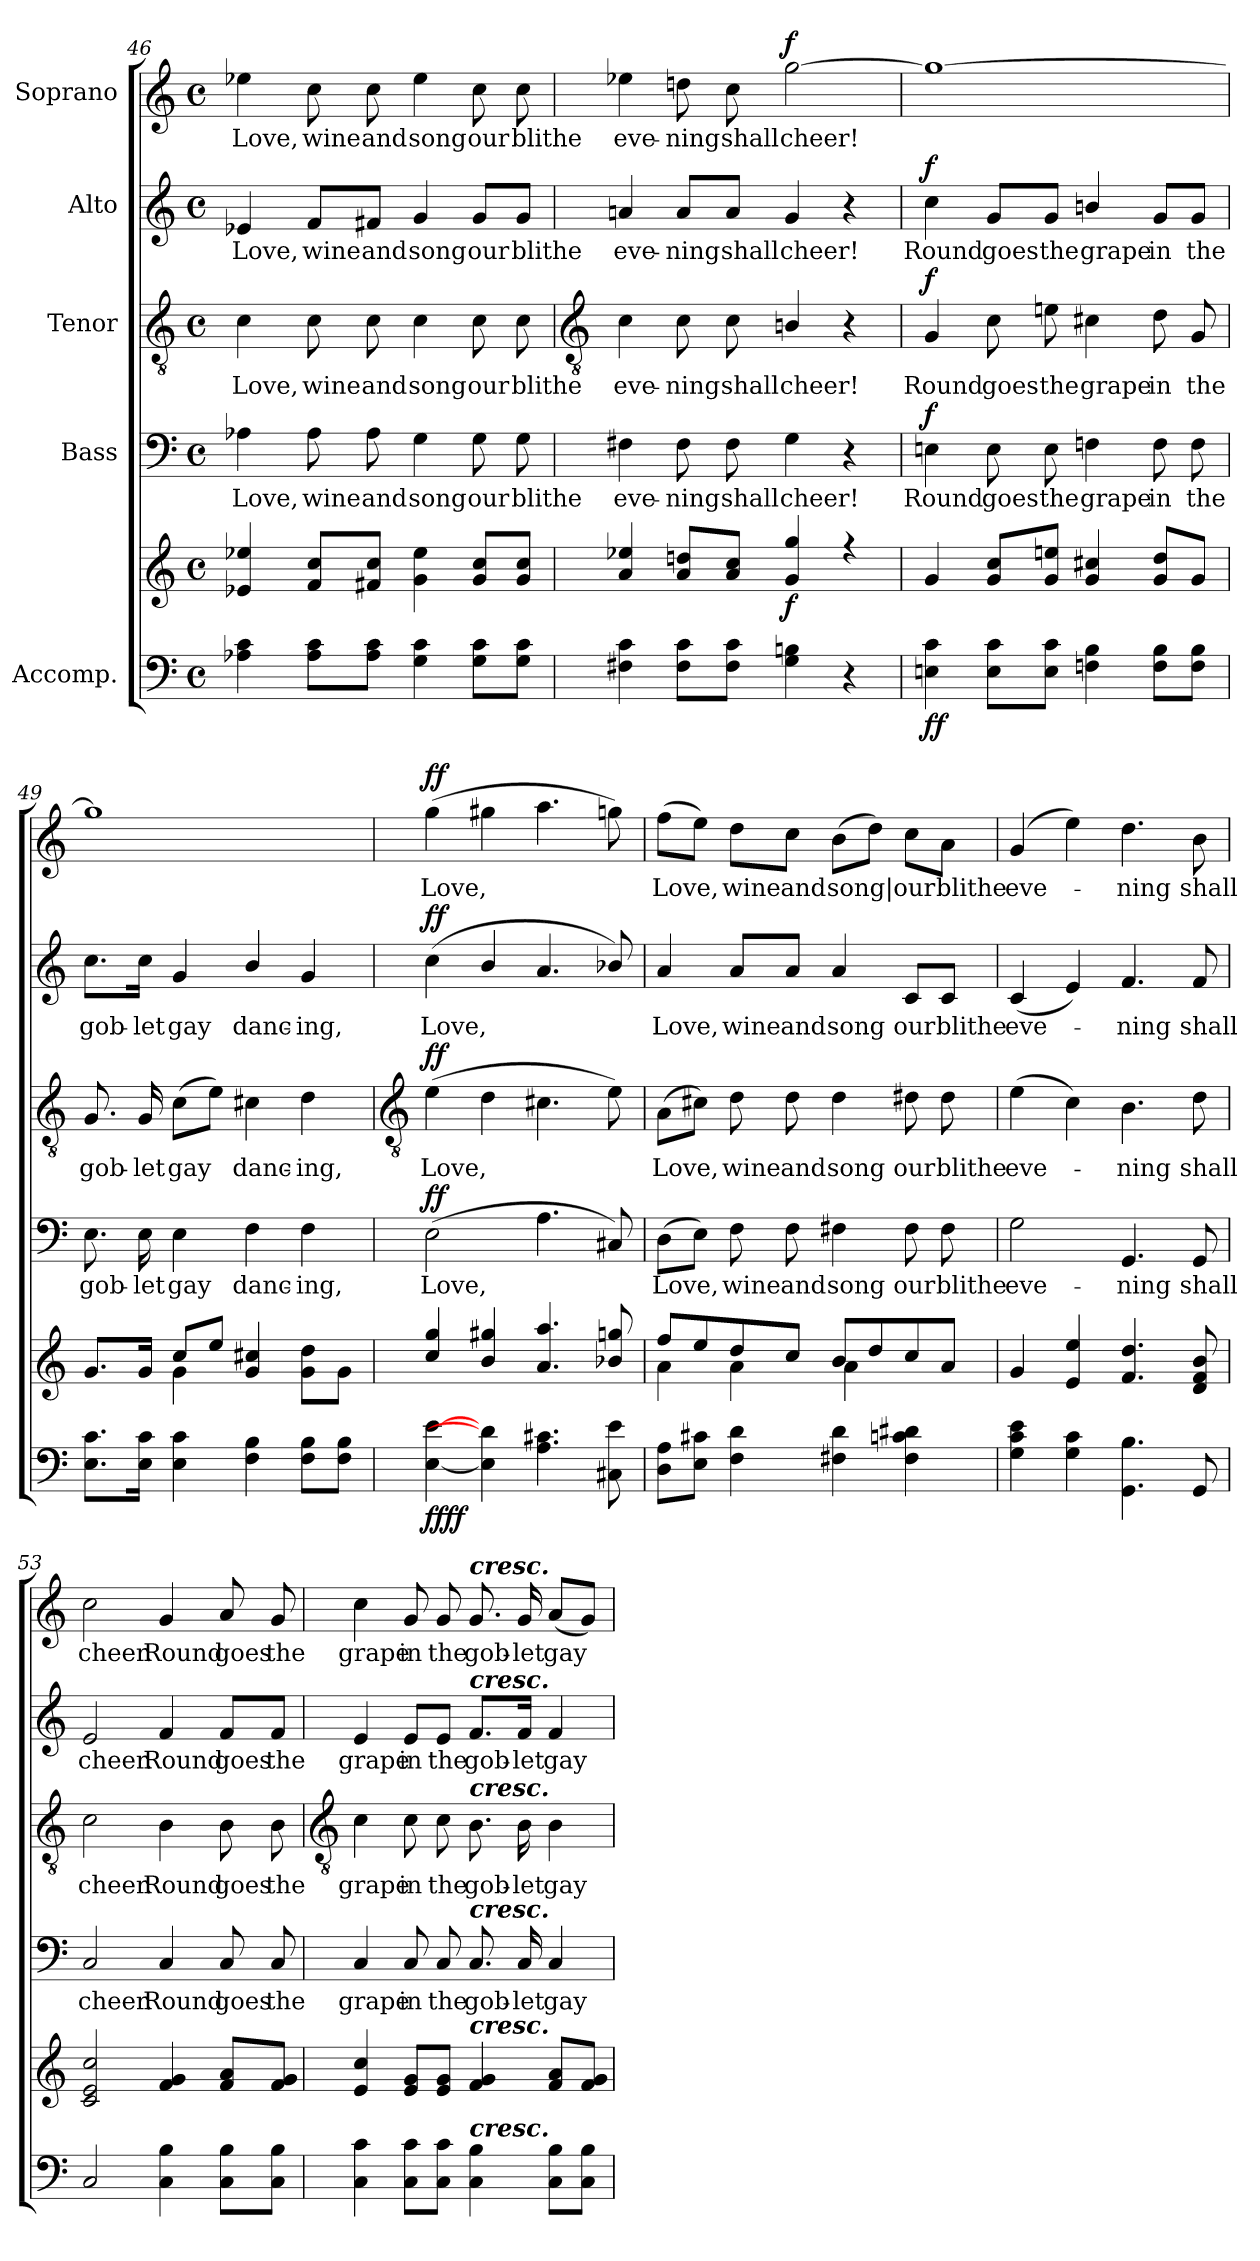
**kern	**kern	**dynam	**kern	**text	**dynam	**kern	**text	**dynam	**kern	**text	**dynam	**kern	**text	**dynam
*part5	*part5	*part5	*part4	*part4	*part4	*part3	*part3	*part3	*part2	*part2	*part2	*part1	*part1	*part1
*staff6	*staff5	*staff5/6	*staff4	*staff4	*staff4	*staff3	*staff3	*staff3	*staff2	*staff2	*staff2	*staff1	*staff1	*staff1
*I"Accomp.	*	*	*I"Bass	*	*	*I"Tenor	*	*	*I"Alto	*	*	*I"Soprano	*	*
*clefF4	*clefG2	*	*clefF4	*	*	*clefGv2	*	*	*clefG2	*	*	*clefG2	*	*
*k[]	*k[]	*	*k[]	*	*	*k[]	*	*	*k[]	*	*	*k[]	*	*
*C:	*C:	*	*C:	*	*	*C:	*	*	*C:	*	*	*C:	*	*
*M4/4	*M4/4	*	*M4/4	*	*	*M4/4	*	*	*M4/4	*	*	*M4/4	*	*
*met(c)	*met(c)	*	*met(c)	*	*	*met(c)	*	*	*met(c)	*	*	*met(c)	*	*
=46	=46	=46	=46	=46	=46	=46	=46	=46	=46	=46	=46	=46	=46	=46
!	!	!	!	!LO:LY:b	!	!	!LO:LY:b	!	!	!LO:LY:b	!	!	!LO:LY:b	!
4A-X 4c	4e-X 4ee-X	.	4A-X	Love,	.	4c	Love,	.	4e-X	Love,	.	4ee-X	Love,	.
!	!	!	!	!LO:LY:b	!	!	!LO:LY:b	!	!	!LO:LY:b	!	!	!LO:LY:b	!
8A- 8cL	8f 8ccL	.	8A-	wine	.	8c	wine	.	8f/L	wine	.	8cc	wine	.
!	!	!	!	!LO:LY:b	!	!	!LO:LY:b	!	!	!LO:LY:b	!	!	!LO:LY:b	!
8A- 8cJ	8f#X 8ccJ	.	8A-	and	.	8c	and	.	8f#X/J	and	.	8cc	and	.
!	!	!	!	!LO:LY:b	!	!	!LO:LY:b	!	!	!LO:LY:b	!	!	!LO:LY:b	!
4G 4c	4g 4ee-	.	4G	song	.	4c	song	.	4g	song	.	4ee-	song	.
!	!	!	!	!LO:LY:b	!	!	!LO:LY:b	!	!	!LO:LY:b	!	!	!LO:LY:b	!
8G 8cL	8g 8ccL	.	8G	our	.	8c	our	.	8g/L	our	.	8cc	our	.
!	!	!	!	!LO:LY:b	!	!	!LO:LY:b	!	!	!LO:LY:b	!	!	!LO:LY:b	!
8G 8cJ	8g 8ccJ	.	8G	blithe	.	8c	blithe	.	8g/J	blithe	.	8cc	blithe	.
!!LO:LB:g=z
=47	=47	=47	=47	=47	=47	=47	=47	=47	=47	=47	=47	=47	=47	=47
*	*	*	*	*	*	*clefGv2	*	*	*	*	*	*	*	*
*	*^	*	*	*	*	*	*	*	*	*	*	*	*	*
!	!	!	!	!	!LO:LY:b	!	!	!LO:LY:b	!	!	!LO:LY:b	!	!	!LO:LY:b	!
4F#X 4c	4a 4ee-X	1ryy	.	4F#X	eve-	.	4c	eve-	.	4an	eve-	.	4ee-X	eve-	.
!	!	!	!	!	!LO:LY:b	!	!	!LO:LY:b	!	!	!LO:LY:b	!	!	!LO:LY:b	!
8F# 8cL	8a 8ddnL	.	.	8F#	-ning	.	8c	-ning	.	8a/L	-ning	.	8ddn	-ning	.
!	!	!	!	!	!LO:LY:b	!	!	!LO:LY:b	!	!	!LO:LY:b	!	!	!LO:LY:b	!
8F# 8cJ	8a 8ccJ	.	.	8F#	shall	.	8c	shall	.	8a/J	shall	.	8cc	shall	.
!	!	!	!LO:DY:b	!	!LO:LY:b	!	!	!LO:LY:b	!	!	!LO:LY:b	!	!	!LO:LY:b	!LO:DY:b
4G 4Bn	4g 4gg	.	f	4G	cheer!	.	4Bn/	cheer!	.	4g	cheer!	.	[2gg	cheer!	f
4r	4r	.	.	4r	.	.	4r	.	.	4r	.	.	.	.	.
=48	=48	=48	=48	=48	=48	=48	=48	=48	=48	=48	=48	=48	=48	=48	=48
!	!	!	!LO:DY:b=2	!	!LO:LY:b	!	!	!LO:LY:b	!	!	!LO:LY:b	!	!	!	!
!	!	!	!LO:DY:n=1:b	!	!	!LO:DY:b	!	!	!LO:DY:b	!	!	!LO:DY:b	!	!	!
4En 4c	4g	1ryy	f f	4En	Round	f	4G	Round	f	4cc	Round	f	1gg_	.	.
!	!	!	!	!	!LO:LY:b	!	!	!LO:LY:b	!	!	!LO:LY:b	!	!	!	!
8E 8cL	8g 8ccL	.	.	8E	goes	.	8c	goes	.	8g/L	goes	.	.	.	.
!	!	!	!	!	!LO:LY:b	!	!	!LO:LY:b	!	!	!LO:LY:b	!	!	!	!
8E 8cJ	8g 8eenJ	.	.	8E	the	.	8en	the	.	8g/J	the	.	.	.	.
!	!	!	!	!	!LO:LY:b	!	!	!LO:LY:b	!	!	!LO:LY:b	!	!	!	!
4Fn 4B	4g 4cc#X	.	.	4Fn	grape	.	4c#X	grape	.	4bn/	grape	.	.	.	.
!	!	!	!	!	!LO:LY:b	!	!	!LO:LY:b	!	!	!LO:LY:b	!	!	!	!
8F 8BL	8g 8ddL	.	.	8F	in	.	8d	in	.	8g/L	in	.	.	.	.
!	!	!	!	!	!LO:LY:b	!	!	!LO:LY:b	!	!	!LO:LY:b	!	!	!	!
8F 8BJ	8gJ	.	.	8F	the	.	8G	the	.	8g/J	the	.	.	.	.
=49	=49	=49	=49	=49	=49	=49	=49	=49	=49	=49	=49	=49	=49	=49	=49
!	!	!	!	!	!LO:LY:b	!	!	!LO:LY:b	!	!	!LO:LY:b	!	!	!	!
8.E 8.cL	8.gL	4ryy	.	8.E	gob-	.	8.G	gob-	.	8.cc\L	gob-	.	1gg]	.	.
!	!	!	!	!	!LO:LY:b	!	!	!LO:LY:b	!	!	!LO:LY:b	!	!	!	!
16E 16cJ	16gJ	.	.	16E	-let	.	16G	-let	.	16cc\Jk	-let	.	.	.	.
!	!	!	!	!	!LO:LY:b	!	!	!LO:LY:b	!	!	!LO:LY:b	!	!	!	!
4E 4c	8cc/L	4g\	.	4E	gay	.	(>8cL	gay	.	4g	gay	.	.	.	.
.	8ee/J	.	.	.	.	.	8eJ)	.	.	.	.	.	.	.	.
!	!	!	!	!	!LO:LY:b	!	!	!LO:LY:b	!	!	!LO:LY:b	!	!	!	!
4F 4B	4g 4cc#X	2ryy	.	4F	danc-	.	4c#X	danc-	.	4b/	danc-	.	.	.	.
!	!	!	!	!	!LO:LY:b	!	!	!LO:LY:b	!	!	!LO:LY:b	!	!	!	!
8F 8BL	8g 8ddL	.	.	4F	-ing,	.	4d	-ing,	.	4g	-ing,	.	.	.	.
8F 8BJ	8gJ	.	.	.	.	.	.	.	.	.	.	.	.	.	.
!!LO:LB:g=z
=50	=50	=50	=50	=50	=50	=50	=50	=50	=50	=50	=50	=50	=50	=50	=50
*	*	*	*	*	*	*	*clefGv2	*	*	*	*	*	*	*	*
!	!	!	!LO:DY:b=2	!	!LO:LY:b	!	!	!LO:LY:b	!	!	!LO:LY:b	!	!	!LO:LY:b	!
!	!	!	!LO:DY:n=1:b	!	!	!LO:DY:b	!	!	!LO:DY:b	!	!	!LO:DY:b	!	!	!LO:DY:b
[4E [4e	4cc 4gg	1ryy	ff ff	(<2E	Love,	ff	(>4e	Love,	ff	(<4cc	Love,	ff	(>4gg	Love,	ff
4E] 4d]	4b 4gg#X	.	.	.	.	.	4d	.	.	4b/	.	.	4gg#X	.	.
4.A 4.c#X	4.a 4.aa	.	.	4.A	.	.	4.c#X	.	.	4.a	.	.	4.aa	.	.
8C#X 8e	8b-X 8ggn	.	.	8C#X)	.	.	8e)	.	.	8b-X/)	.	.	8ggn)	.	.
=51	=51	=51	=51	=51	=51	=51	=51	=51	=51	=51	=51	=51	=51	=51	=51
!	!	!	!	!	!LO:LY:b	!	!	!LO:LY:b	!	!	!LO:LY:b	!	!	!LO:LY:b	!
8D 8AL	8ff/L	4a\	.	(>8DL	Love,	.	(>8AL	Love,	.	4a	Love,	.	(>8ffL	Love,	.
8E 8c#XJ	8ee/	.	.	8EJ)	.	.	8c#XJ)	.	.	.	.	.	8eeJ)	.	.
!	!	!	!	!	!LO:LY:b	!	!	!LO:LY:b	!	!	!LO:LY:b	!	!	!LO:LY:b	!
4F 4d	8dd/	4a\	.	8F	wine	.	8d	wine	.	8a/L	wine	.	8ddL	wine	.
!	!	!	!	!	!LO:LY:b	!	!	!LO:LY:b	!	!	!LO:LY:b	!	!	!LO:LY:b	!
.	8cc/J	.	.	8F	and	.	8d	and	.	8a/J	and	.	8ccJ	and	.
!	!	!	!	!	!LO:LY:b	!	!	!LO:LY:b	!	!	!LO:LY:b	!	!	!LO:LY:b	!
4F#X 4d	8b/L	4a\	.	4F#X	song	.	4d	song	.	4a	song	.	(>8bL	song|	.
.	8dd/	.	.	.	.	.	.	.	.	.	.	.	8ddJ)	.	.
!	!	!	!	!	!LO:LY:b	!	!	!LO:LY:b	!	!	!LO:LY:b	!	!	!LO:LY:b	!
4F# 4cn 4d#X	8cc/	4ryy	.	8F#	our	.	8d#X	our	.	8c/L	our	.	8ccL	our	.
!	!	!	!	!	!LO:LY:b	!	!	!LO:LY:b	!	!	!LO:LY:b	!	!	!LO:LY:b	!
.	8a/J	.	.	8F#	blithe	.	8d#	blithe	.	8c/J	blithe	.	8aJ	blithe	.
=52	=52	=52	=52	=52	=52	=52	=52	=52	=52	=52	=52	=52	=52	=52	=52
!	!	!	!	!	!LO:LY:b	!	!	!LO:LY:b	!	!	!LO:LY:b	!	!	!LO:LY:b	!
4G 4c 4e	4g	1ryy	.	2G	eve-	.	(>4e	eve-	.	(<4c	eve-	.	(4g	eve-	.
4G 4c	4e 4ee	.	.	.	.	.	4c)	.	.	4e)	.	.	4ee)	.	.
!	!	!	!	!	!LO:LY:b	!	!	!LO:LY:b	!	!	!LO:LY:b	!	!	!LO:LY:b	!
4.GG 4.B	4.f 4.dd	.	.	4.GG	-ning	.	4.B	ning	.	4.f	ning	.	4.dd	ning	.
!	!	!	!	!	!LO:LY:b	!	!	!LO:LY:b	!	!	!LO:LY:b	!	!	!LO:LY:b	!
8GG	8d 8f 8b	.	.	8GG	shall	.	8d	shall	.	8f	shall	.	8b	shall	.
=53	=53	=53	=53	=53	=53	=53	=53	=53	=53	=53	=53	=53	=53	=53	=53
!	!	!	!	!	!LO:LY:b	!	!	!LO:LY:b	!	!	!LO:LY:b	!	!	!LO:LY:b	!
2C	2c 2e 2cc	1ryy	.	2C	cheer.	.	2c	cheer.	.	2e	cheer.	.	2cc	cheer.	.
!	!	!	!	!	!LO:LY:b	!	!	!LO:LY:b	!	!	!LO:LY:b	!	!	!LO:LY:b	!
4C 4B	4f 4g	.	.	4C	Round	.	4B	Round	.	4f	Round	.	4g	Round	.
!	!	!	!	!	!LO:LY:b	!	!	!LO:LY:b	!	!	!LO:LY:b	!	!	!LO:LY:b	!
8C 8BL	8f 8aL	.	.	8C	goes	.	8B	goes	.	8f/L	goes	.	8a	goes	.
!	!	!	!	!	!LO:LY:b	!	!	!LO:LY:b	!	!	!LO:LY:b	!	!	!LO:LY:b	!
8C 8BJ	8f 8gJ	.	.	8C	the	.	8B	the	.	8f/J	the	.	8g	the	.
*	*v	*v	*	*	*	*	*	*	*	*	*	*	*	*	*
!!LO:LB:g=z
=54	=54	=54	=54	=54	=54	=54	=54	=54	=54	=54	=54	=54	=54	=54
*	*	*	*	*	*	*clefGv2	*	*	*	*	*	*	*	*
!	!	!	!	!LO:LY:b	!	!	!LO:LY:b	!	!	!LO:LY:b	!	!	!LO:LY:b	!
4C 4c	4e 4cc	.	4C	grape	.	4c	grape	.	4e	grape	.	4cc	grape	.
!	!	!	!	!LO:LY:b	!	!	!LO:LY:b	!	!	!LO:LY:b	!	!	!LO:LY:b	!
8C 8cL	8e 8gL	.	8C	in	.	8c	in	.	8e/L	in	.	8g	in	.
!	!	!	!	!LO:LY:b	!	!	!LO:LY:b	!	!	!LO:LY:b	!	!	!LO:LY:b	!
8C 8cJ	8e 8gJ	.	8C	the	.	8c	the	.	8e/J	the	.	8g	the	.
!	!	!	!	!	!	!	!	!	!	!	!	!LO:TX:a:Bi:t=cresc.	!	!
!	!	!	!	!	!	!	!	!	!LO:TX:a:Bi:t=cresc.	!	!	!	!	!
!	!	!	!	!	!	!LO:TX:a:Bi:t=cresc.	!	!	!	!	!	!	!	!
!	!	!	!LO:TX:a:Bi:t=cresc.	!	!	!	!	!	!	!	!	!	!	!
!	!LO:TX:a:Bi:t=cresc.	!	!	!	!	!	!	!	!	!	!	!	!	!
!LO:TX:a:Bi:t=cresc.	!	!	!	!	!	!	!	!	!	!	!	!	!	!
!	!	!	!	!LO:LY:b	!	!	!LO:LY:b	!	!	!LO:LY:b	!	!	!LO:LY:b	!
4C 4B	4f 4g	.	8.C	gob-	.	8.B	gob-	.	8.f/L	gob-	.	8.g	gob-	.
!	!	!	!	!LO:LY:b	!	!	!LO:LY:b	!	!	!LO:LY:b	!	!	!LO:LY:b	!
.	.	.	16C	-let	.	16B	-let	.	16f/Jk	-let	.	16g	-let	.
!	!	!	!	!LO:LY:b	!	!	!LO:LY:b	!	!	!LO:LY:b	!	!	!LO:LY:b	!
8C 8BL	8f 8aL	.	4C	gay	.	4B	gay	.	4f	gay	.	(<8aL	gay	.
8C 8BJ	8f 8gJ	.	.	.	.	.	.	.	.	.	.	8gJ)	.	.
=	=	=	=	=	=	=	=	=	=	=	=	=	=	=
*-	*-	*-	*-	*-	*-	*-	*-	*-	*-	*-	*-	*-	*-	*-
